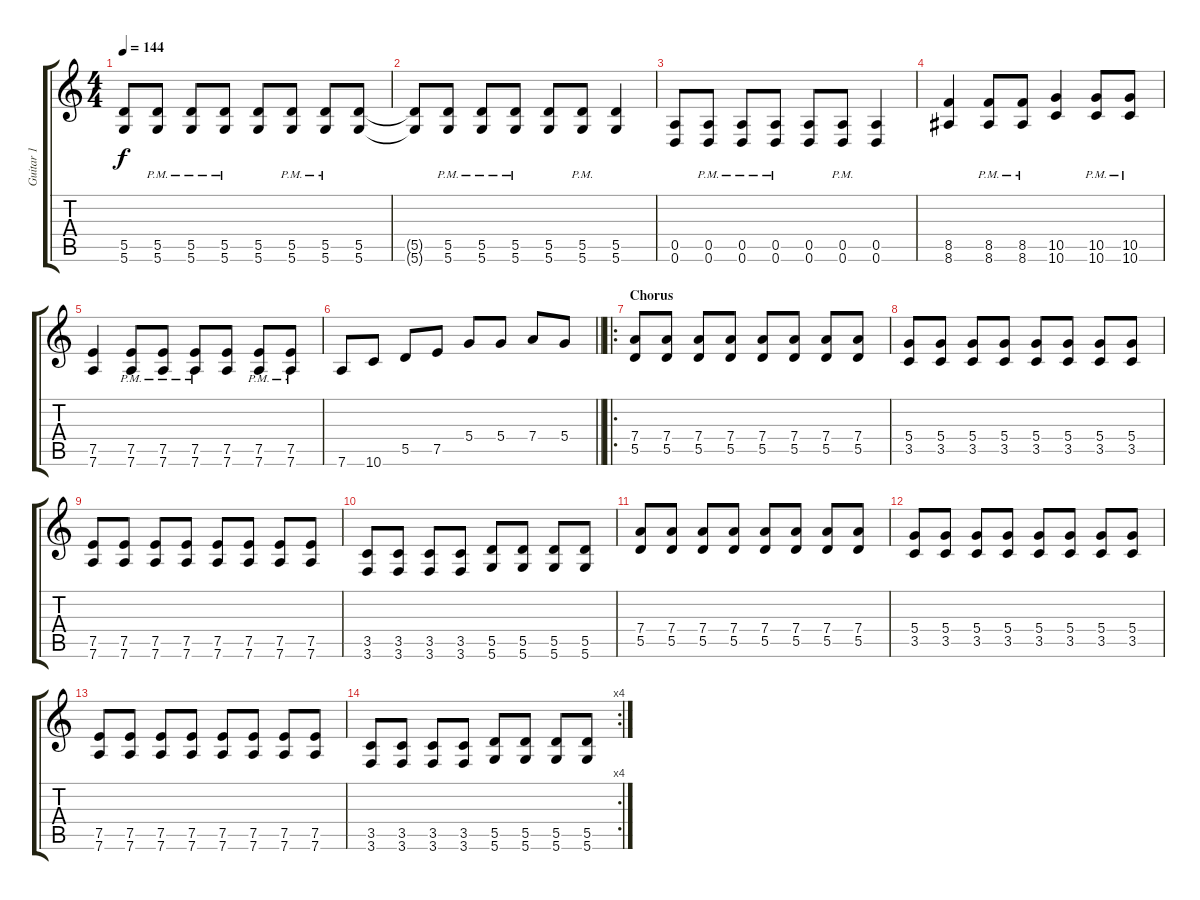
\track ("Guitar 1" "Guitar 1") {instrument distortionguitar}
\staff {score tabs}
\tuning (E4 B3 G3 D3 A2 D2) {hide}
\ts (4 4)
\tempo 144
\clef g2
\ks c
(5.5 5.6).8{dy f} (5.5{pm} 5.6{pm}).8 (5.5{pm} 5.6{pm}).8 (5.5{pm} 5.6{pm}).8 (5.5 5.6).8 (5.5{pm} 5.6{pm}).8 (5.5{pm} 5.6{pm}).8 (5.5 5.6).8 |
(5.5{t} 5.6{t}).8 (5.5{pm} 5.6{pm}).8 (5.5{pm} 5.6{pm}).8 (5.5{pm} 5.6{pm}).8 (5.5 5.6).8 (5.5{pm} 5.6{pm}).8 (5.5 5.6).4 |
(0.5 0.6).8 (0.5{pm} 0.6{pm}).8 (0.5{pm} 0.6{pm}).8 (0.5{pm} 0.6{pm}).8 (0.5 0.6).8 (0.5{pm} 0.6{pm}).8 (0.5 0.6).4 |
(8.5 8.6).4 (8.5{pm} 8.6{pm}).8 (8.5{pm} 8.6{pm}).8 (10.5 10.6).4 (10.5{pm} 10.6{pm}).8 (10.5{pm} 10.6{pm}).8 |
(7.5 7.6).4 (7.5{pm} 7.6{pm}).8 (7.5{pm} 7.6{pm}).8 (7.5{pm} 7.6{pm}).8 (7.5 7.6).8 (7.5{pm} 7.6{pm}).8 (7.5{pm} 7.6{pm}).8 |
\barLineRight lightlight
7.6.8 10.6.8 5.5.8 7.5.8 5.4.8 5.4.8 7.4.8 5.4.8 |
\ro
\section ("" "Chorus")
(7.4 5.5).8{volume 14} (7.4 5.5).8 (7.4 5.5).8 (7.4 5.5).8 (7.4 5.5).8 (7.4 5.5).8 (7.4 5.5).8 (7.4 5.5).8 |
(5.4 3.5).8 (5.4 3.5).8 (5.4 3.5).8 (5.4 3.5).8 (5.4 3.5).8 (5.4 3.5).8 (5.4 3.5).8 (5.4 3.5).8 |
(7.5 7.6).8 (7.5 7.6).8 (7.5 7.6).8 (7.5 7.6).8 (7.5 7.6).8 (7.5 7.6).8 (7.5 7.6).8 (7.5 7.6).8 |
(3.5 3.6).8 (3.5 3.6).8 (3.5 3.6).8 (3.5 3.6).8 (5.5 5.6).8 (5.5 5.6).8 (5.5 5.6).8 (5.5 5.6).8 |
(7.4 5.5).8 (7.4 5.5).8 (7.4 5.5).8 (7.4 5.5).8 (7.4 5.5).8 (7.4 5.5).8 (7.4 5.5).8 (7.4 5.5).8 |
(5.4 3.5).8 (5.4 3.5).8 (5.4 3.5).8 (5.4 3.5).8 (5.4 3.5).8 (5.4 3.5).8 (5.4 3.5).8 (5.4 3.5).8 |
(7.5 7.6).8 (7.5 7.6).8 (7.5 7.6).8 (7.5 7.6).8 (7.5 7.6).8 (7.5 7.6).8 (7.5 7.6).8 (7.5 7.6).8 |
\rc 4
(3.5 3.6).8 (3.5 3.6).8 (3.5 3.6).8 (3.5 3.6).8 (5.5 5.6).8 (5.5 5.6).8 (5.5 5.6).8 (5.5 5.6).8
